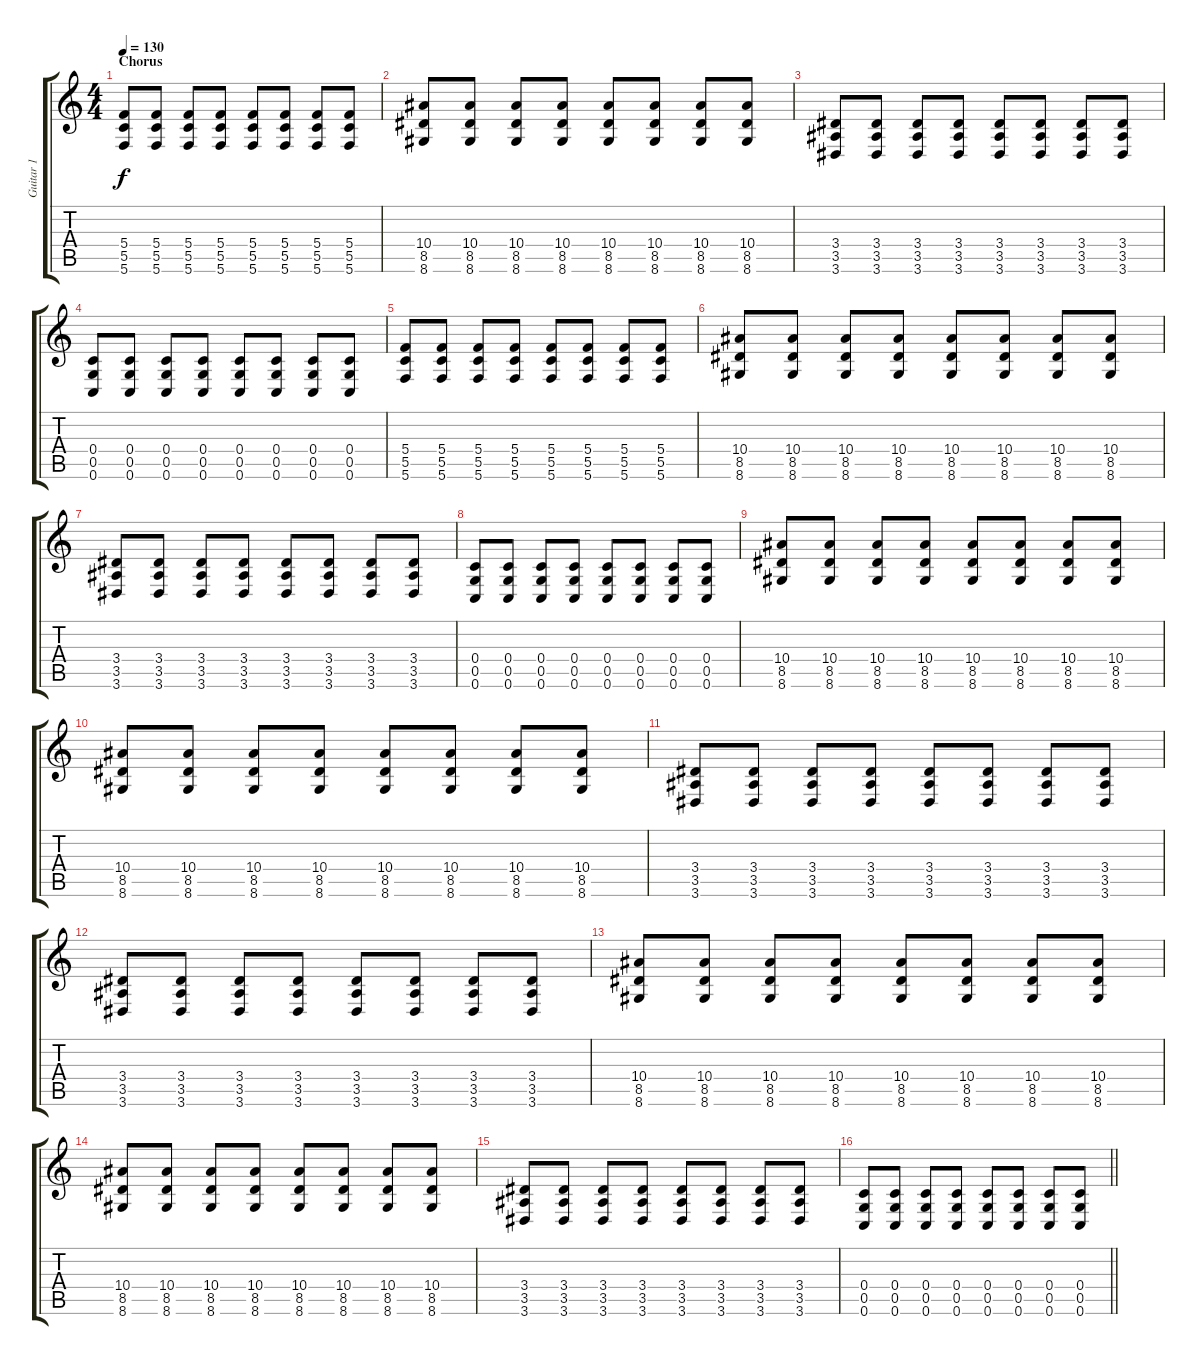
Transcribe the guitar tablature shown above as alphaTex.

\track ("Guitar 1" "Guitar 1") {instrument distortionguitar}
\staff {score tabs}
\tuning (D4 A3 F3 C3 G2 C2) {hide}
\ts (4 4)
\section ("" "Chorus")
\tempo 130
\clef g2
\ks c
(5.4 5.5 5.6).8{dy f} (5.4 5.5 5.6).8 (5.4 5.5 5.6).8 (5.4 5.5 5.6).8 (5.4 5.5 5.6).8 (5.4 5.5 5.6).8 (5.4 5.5 5.6).8 (5.4 5.5 5.6).8 |
(10.4 8.5 8.6).8 (10.4 8.5 8.6).8 (10.4 8.5 8.6).8 (10.4 8.5 8.6).8 (10.4 8.5 8.6).8 (10.4 8.5 8.6).8 (10.4 8.5 8.6).8 (10.4 8.5 8.6).8 |
(3.4 3.5 3.6).8 (3.4 3.5 3.6).8 (3.4 3.5 3.6).8 (3.4 3.5 3.6).8 (3.4 3.5 3.6).8 (3.4 3.5 3.6).8 (3.4 3.5 3.6).8 (3.4 3.5 3.6).8 |
(0.4 0.5 0.6).8 (0.4 0.5 0.6).8 (0.4 0.5 0.6).8 (0.4 0.5 0.6).8 (0.4 0.5 0.6).8 (0.4 0.5 0.6).8 (0.4 0.5 0.6).8 (0.4 0.5 0.6).8 |
(5.4 5.5 5.6).8 (5.4 5.5 5.6).8 (5.4 5.5 5.6).8 (5.4 5.5 5.6).8 (5.4 5.5 5.6).8 (5.4 5.5 5.6).8 (5.4 5.5 5.6).8 (5.4 5.5 5.6).8 |
(10.4 8.5 8.6).8 (10.4 8.5 8.6).8 (10.4 8.5 8.6).8 (10.4 8.5 8.6).8 (10.4 8.5 8.6).8 (10.4 8.5 8.6).8 (10.4 8.5 8.6).8 (10.4 8.5 8.6).8 |
(3.4 3.5 3.6).8 (3.4 3.5 3.6).8 (3.4 3.5 3.6).8 (3.4 3.5 3.6).8 (3.4 3.5 3.6).8 (3.4 3.5 3.6).8 (3.4 3.5 3.6).8 (3.4 3.5 3.6).8 |
(0.4 0.5 0.6).8 (0.4 0.5 0.6).8 (0.4 0.5 0.6).8 (0.4 0.5 0.6).8 (0.4 0.5 0.6).8 (0.4 0.5 0.6).8 (0.4 0.5 0.6).8 (0.4 0.5 0.6).8 |
(10.4 8.5 8.6).8 (10.4 8.5 8.6).8 (10.4 8.5 8.6).8 (10.4 8.5 8.6).8 (10.4 8.5 8.6).8 (10.4 8.5 8.6).8 (10.4 8.5 8.6).8 (10.4 8.5 8.6).8 |
(10.4 8.5 8.6).8 (10.4 8.5 8.6).8 (10.4 8.5 8.6).8 (10.4 8.5 8.6).8 (10.4 8.5 8.6).8 (10.4 8.5 8.6).8 (10.4 8.5 8.6).8 (10.4 8.5 8.6).8 |
(3.4 3.5 3.6).8 (3.4 3.5 3.6).8 (3.4 3.5 3.6).8 (3.4 3.5 3.6).8 (3.4 3.5 3.6).8 (3.4 3.5 3.6).8 (3.4 3.5 3.6).8 (3.4 3.5 3.6).8 |
(3.4 3.5 3.6).8 (3.4 3.5 3.6).8 (3.4 3.5 3.6).8 (3.4 3.5 3.6).8 (3.4 3.5 3.6).8 (3.4 3.5 3.6).8 (3.4 3.5 3.6).8 (3.4 3.5 3.6).8 |
(10.4 8.5 8.6).8 (10.4 8.5 8.6).8 (10.4 8.5 8.6).8 (10.4 8.5 8.6).8 (10.4 8.5 8.6).8 (10.4 8.5 8.6).8 (10.4 8.5 8.6).8 (10.4 8.5 8.6).8 |
(10.4 8.5 8.6).8 (10.4 8.5 8.6).8 (10.4 8.5 8.6).8 (10.4 8.5 8.6).8 (10.4 8.5 8.6).8 (10.4 8.5 8.6).8 (10.4 8.5 8.6).8 (10.4 8.5 8.6).8 |
(3.4 3.5 3.6).8 (3.4 3.5 3.6).8 (3.4 3.5 3.6).8 (3.4 3.5 3.6).8 (3.4 3.5 3.6).8 (3.4 3.5 3.6).8 (3.4 3.5 3.6).8 (3.4 3.5 3.6).8 |
\barLineRight lightlight
(0.4 0.5 0.6).8 (0.4 0.5 0.6).8 (0.4 0.5 0.6).8 (0.4 0.5 0.6).8 (0.4 0.5 0.6).8 (0.4 0.5 0.6).8 (0.4 0.5 0.6).8 (0.4 0.5 0.6).8
